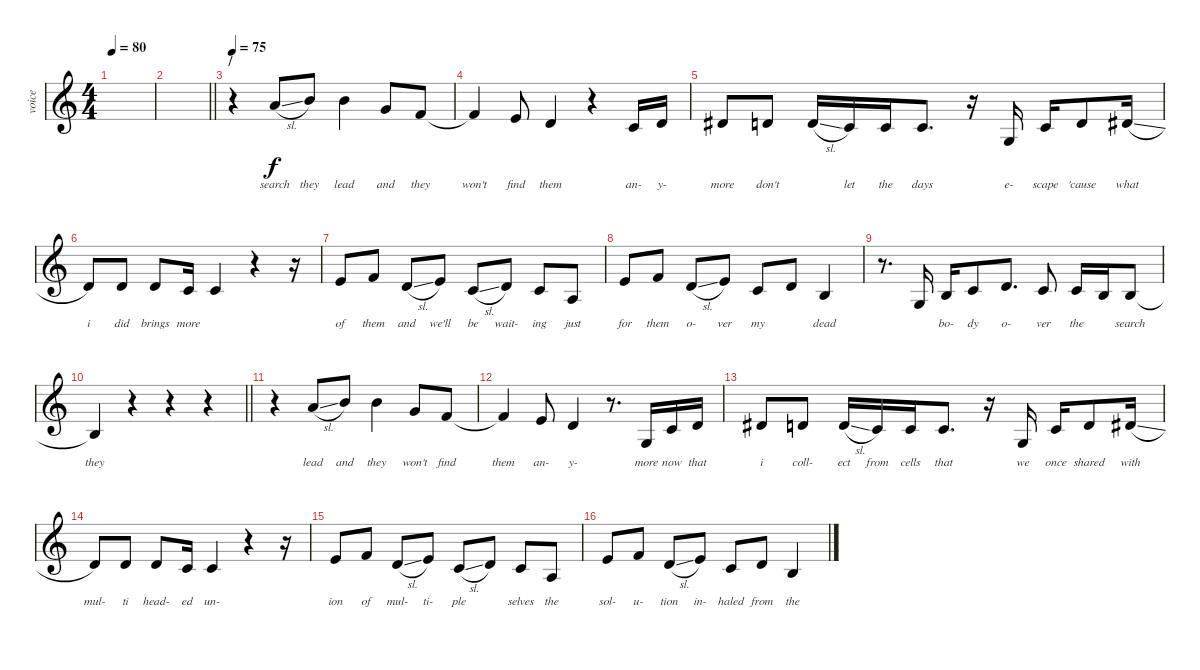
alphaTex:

\track ("voice" "voice") {instrument sopranosax}
\staff {score}
\tuning (E4 B3 G3 D3 A2 E2) {hide}
\ts (4 4)
\tempo 80
\clef g2
\ks c
|
\barLineRight lightlight
|
\section ("" "/")
\tempo 75
r.4 5.1{sl}.8{lyrics (0 "search") lyrics (1 "") lyrics (2 "") lyrics (3 "") lyrics (4 "")} 7.1.8{lyrics (0 "they") lyrics (1 "") lyrics (2 "") lyrics (3 "") lyrics (4 "")} 7.1.4{lyrics (0 "lead") lyrics (1 "") lyrics (2 "") lyrics (3 "") lyrics (4 "")} 3.1.8{lyrics (0 "and") lyrics (1 "") lyrics (2 "") lyrics (3 "") lyrics (4 "")} 1.1.8{lyrics (0 "they") lyrics (1 "") lyrics (2 "") lyrics (3 "") lyrics (4 "")} |
1.1{t}.4{lyrics (0 "won't") lyrics (1 "") lyrics (2 "") lyrics (3 "") lyrics (4 "")} 0.1.8{lyrics (0 "find") lyrics (1 "") lyrics (2 "") lyrics (3 "") lyrics (4 "")} 3.2.4{lyrics (0 "them") lyrics (1 "") lyrics (2 "") lyrics (3 "") lyrics (4 "")} r.4 1.2.16{lyrics (0 "an-") lyrics (1 "") lyrics (2 "") lyrics (3 "") lyrics (4 "")} 3.2.16{lyrics (0 "y-") lyrics (1 "") lyrics (2 "") lyrics (3 "") lyrics (4 "")} |
4.2.8{lyrics (0 "more") lyrics (1 "") lyrics (2 "") lyrics (3 "") lyrics (4 "")} 3.2.8{lyrics (0 "don't") lyrics (1 "") lyrics (2 "") lyrics (3 "") lyrics (4 "")} 3.2{sl}.16{lyrics (0 "") lyrics (1 "") lyrics (2 "") lyrics (3 "") lyrics (4 "")} 1.2.16{lyrics (0 "let") lyrics (1 "") lyrics (2 "") lyrics (3 "") lyrics (4 "")} 1.2.16{lyrics (0 "the") lyrics (1 "") lyrics (2 "") lyrics (3 "") lyrics (4 "")} 1.2.8{d lyrics (0 "days") lyrics (1 "") lyrics (2 "") lyrics (3 "") lyrics (4 "")} r.16 0.3.16{lyrics (0 "e-") lyrics (1 "") lyrics (2 "") lyrics (3 "") lyrics (4 "")} 1.2.16{lyrics (0 "scape") lyrics (1 "") lyrics (2 "") lyrics (3 "") lyrics (4 "")} 3.2.8{lyrics (0 "'cause") lyrics (1 "") lyrics (2 "") lyrics (3 "") lyrics (4 "")} 4.2{sl}.16{lyrics (0 "what") lyrics (1 "") lyrics (2 "") lyrics (3 "") lyrics (4 "")} |
3.2.8{lyrics (0 "i") lyrics (1 "") lyrics (2 "") lyrics (3 "") lyrics (4 "")} 3.2.8{lyrics (0 "did") lyrics (1 "") lyrics (2 "") lyrics (3 "") lyrics (4 "")} 3.2.8{lyrics (0 "brings") lyrics (1 "") lyrics (2 "") lyrics (3 "") lyrics (4 "")} 1.2.16{lyrics (0 "more") lyrics (1 "") lyrics (2 "") lyrics (3 "") lyrics (4 "")} 1.2.4{lyrics (0 "") lyrics (1 "") lyrics (2 "") lyrics (3 "") lyrics (4 "")} r.4 r.16 |
0.1.8{lyrics (0 "of") lyrics (1 "") lyrics (2 "") lyrics (3 "") lyrics (4 "")} 1.1.8{lyrics (0 "them") lyrics (1 "") lyrics (2 "") lyrics (3 "") lyrics (4 "")} 3.2{sl}.8{lyrics (0 "and") lyrics (1 "") lyrics (2 "") lyrics (3 "") lyrics (4 "")} 5.2.8{lyrics (0 "we'll") lyrics (1 "") lyrics (2 "") lyrics (3 "") lyrics (4 "")} 1.2{sl}.8{lyrics (0 "be") lyrics (1 "") lyrics (2 "") lyrics (3 "") lyrics (4 "")} 3.2.8{lyrics (0 "wait-") lyrics (1 "") lyrics (2 "") lyrics (3 "") lyrics (4 "")} 1.2.8{lyrics (0 "ing") lyrics (1 "") lyrics (2 "") lyrics (3 "") lyrics (4 "")} 2.3.8{lyrics (0 "just") lyrics (1 "") lyrics (2 "") lyrics (3 "") lyrics (4 "")} |
0.1.8{lyrics (0 "for") lyrics (1 "") lyrics (2 "") lyrics (3 "") lyrics (4 "")} 1.1.8{lyrics (0 "them") lyrics (1 "") lyrics (2 "") lyrics (3 "") lyrics (4 "")} 3.2{sl}.8{lyrics (0 "o-") lyrics (1 "") lyrics (2 "") lyrics (3 "") lyrics (4 "")} 5.2.8{lyrics (0 "ver") lyrics (1 "") lyrics (2 "") lyrics (3 "") lyrics (4 "")} 1.2.8{lyrics (0 "my") lyrics (1 "") lyrics (2 "") lyrics (3 "") lyrics (4 "")} 3.2.8{lyrics (0 "") lyrics (1 "") lyrics (2 "") lyrics (3 "") lyrics (4 "")} 0.2.4{lyrics (0 "dead") lyrics (1 "") lyrics (2 "") lyrics (3 "") lyrics (4 "")} |
r.8{d} 0.3.16{lyrics (0 "") lyrics (1 "") lyrics (2 "") lyrics (3 "") lyrics (4 "")} 0.2.16{lyrics (0 "bo-") lyrics (1 "") lyrics (2 "") lyrics (3 "") lyrics (4 "")} 1.2.8{lyrics (0 "dy") lyrics (1 "") lyrics (2 "") lyrics (3 "") lyrics (4 "")} 3.2.8{d lyrics (0 "o-") lyrics (1 "") lyrics (2 "") lyrics (3 "") lyrics (4 "")} 1.2.8{lyrics (0 "ver") lyrics (1 "") lyrics (2 "") lyrics (3 "") lyrics (4 "")} 1.2.16{lyrics (0 "the") lyrics (1 "") lyrics (2 "") lyrics (3 "") lyrics (4 "")} 0.2.16{lyrics (0 "") lyrics (1 "") lyrics (2 "") lyrics (3 "") lyrics (4 "")} 0.2.8{lyrics (0 "search") lyrics (1 "") lyrics (2 "") lyrics (3 "") lyrics (4 "")} |
\barLineRight lightlight
0.2{t}.4{lyrics (0 "they") lyrics (1 "") lyrics (2 "") lyrics (3 "") lyrics (4 "")} r.4 r.4 r.4 |
r.4 5.1{sl}.8{lyrics (0 "lead") lyrics (1 "") lyrics (2 "") lyrics (3 "") lyrics (4 "")} 7.1.8{lyrics (0 "and") lyrics (1 "") lyrics (2 "") lyrics (3 "") lyrics (4 "")} 7.1.4{lyrics (0 "they") lyrics (1 "") lyrics (2 "") lyrics (3 "") lyrics (4 "")} 3.1.8{lyrics (0 "won't") lyrics (1 "") lyrics (2 "") lyrics (3 "") lyrics (4 "")} 1.1.8{lyrics (0 "find") lyrics (1 "") lyrics (2 "") lyrics (3 "") lyrics (4 "")} |
1.1{t}.4{lyrics (0 "them") lyrics (1 "") lyrics (2 "") lyrics (3 "") lyrics (4 "")} 0.1.8{lyrics (0 "an-") lyrics (1 "") lyrics (2 "") lyrics (3 "") lyrics (4 "")} 3.2.4{lyrics (0 "y-") lyrics (1 "") lyrics (2 "") lyrics (3 "") lyrics (4 "")} r.8{d} 0.3.16{lyrics (0 "more") lyrics (1 "") lyrics (2 "") lyrics (3 "") lyrics (4 "")} 1.2.16{lyrics (0 "now") lyrics (1 "") lyrics (2 "") lyrics (3 "") lyrics (4 "")} 3.2.16{lyrics (0 "that") lyrics (1 "") lyrics (2 "") lyrics (3 "") lyrics (4 "")} |
4.2.8{lyrics (0 "i") lyrics (1 "") lyrics (2 "") lyrics (3 "") lyrics (4 "")} 3.2.8{lyrics (0 "coll-") lyrics (1 "") lyrics (2 "") lyrics (3 "") lyrics (4 "")} 3.2{sl}.16{lyrics (0 "ect") lyrics (1 "") lyrics (2 "") lyrics (3 "") lyrics (4 "")} 1.2.16{lyrics (0 "from") lyrics (1 "") lyrics (2 "") lyrics (3 "") lyrics (4 "")} 1.2.16{lyrics (0 "cells") lyrics (1 "") lyrics (2 "") lyrics (3 "") lyrics (4 "")} 1.2.8{d lyrics (0 "that") lyrics (1 "") lyrics (2 "") lyrics (3 "") lyrics (4 "")} r.16 0.3.16{lyrics (0 "we") lyrics (1 "") lyrics (2 "") lyrics (3 "") lyrics (4 "")} 1.2.16{lyrics (0 "once") lyrics (1 "") lyrics (2 "") lyrics (3 "") lyrics (4 "")} 3.2.8{lyrics (0 "shared") lyrics (1 "") lyrics (2 "") lyrics (3 "") lyrics (4 "")} 4.2{sl}.16{lyrics (0 "with") lyrics (1 "") lyrics (2 "") lyrics (3 "") lyrics (4 "")} |
3.2.8{lyrics (0 "mul-") lyrics (1 "") lyrics (2 "") lyrics (3 "") lyrics (4 "")} 3.2.8{lyrics (0 "ti") lyrics (1 "") lyrics (2 "") lyrics (3 "") lyrics (4 "")} 3.2.8{lyrics (0 "head-") lyrics (1 "") lyrics (2 "") lyrics (3 "") lyrics (4 "")} 1.2.16{lyrics (0 "ed") lyrics (1 "") lyrics (2 "") lyrics (3 "") lyrics (4 "")} 1.2.4{lyrics (0 "un-") lyrics (1 "") lyrics (2 "") lyrics (3 "") lyrics (4 "")} r.4 r.16 |
0.1.8{lyrics (0 "ion") lyrics (1 "") lyrics (2 "") lyrics (3 "") lyrics (4 "")} 1.1.8{lyrics (0 "of") lyrics (1 "") lyrics (2 "") lyrics (3 "") lyrics (4 "")} 3.2{sl}.8{lyrics (0 "mul-") lyrics (1 "") lyrics (2 "") lyrics (3 "") lyrics (4 "")} 5.2.8{lyrics (0 "ti-") lyrics (1 "") lyrics (2 "") lyrics (3 "") lyrics (4 "")} 1.2{sl}.8{lyrics (0 "ple") lyrics (1 "") lyrics (2 "") lyrics (3 "") lyrics (4 "")} 3.2.8{lyrics (0 "") lyrics (1 "") lyrics (2 "") lyrics (3 "") lyrics (4 "")} 1.2.8{lyrics (0 "selves") lyrics (1 "") lyrics (2 "") lyrics (3 "") lyrics (4 "")} 2.3.8{lyrics (0 "the") lyrics (1 "") lyrics (2 "") lyrics (3 "") lyrics (4 "")} |
0.1.8{lyrics (0 "sol-") lyrics (1 "") lyrics (2 "") lyrics (3 "") lyrics (4 "")} 1.1.8{lyrics (0 "u-") lyrics (1 "") lyrics (2 "") lyrics (3 "") lyrics (4 "")} 3.2{sl}.8{lyrics (0 "tion") lyrics (1 "") lyrics (2 "") lyrics (3 "") lyrics (4 "")} 5.2.8{lyrics (0 "in-") lyrics (1 "") lyrics (2 "") lyrics (3 "") lyrics (4 "")} 1.2.8{lyrics (0 "haled") lyrics (1 "") lyrics (2 "") lyrics (3 "") lyrics (4 "")} 3.2.8{lyrics (0 "from") lyrics (1 "") lyrics (2 "") lyrics (3 "") lyrics (4 "")} 0.2.4{lyrics (0 "the") lyrics (1 "") lyrics (2 "") lyrics (3 "") lyrics (4 "")}
